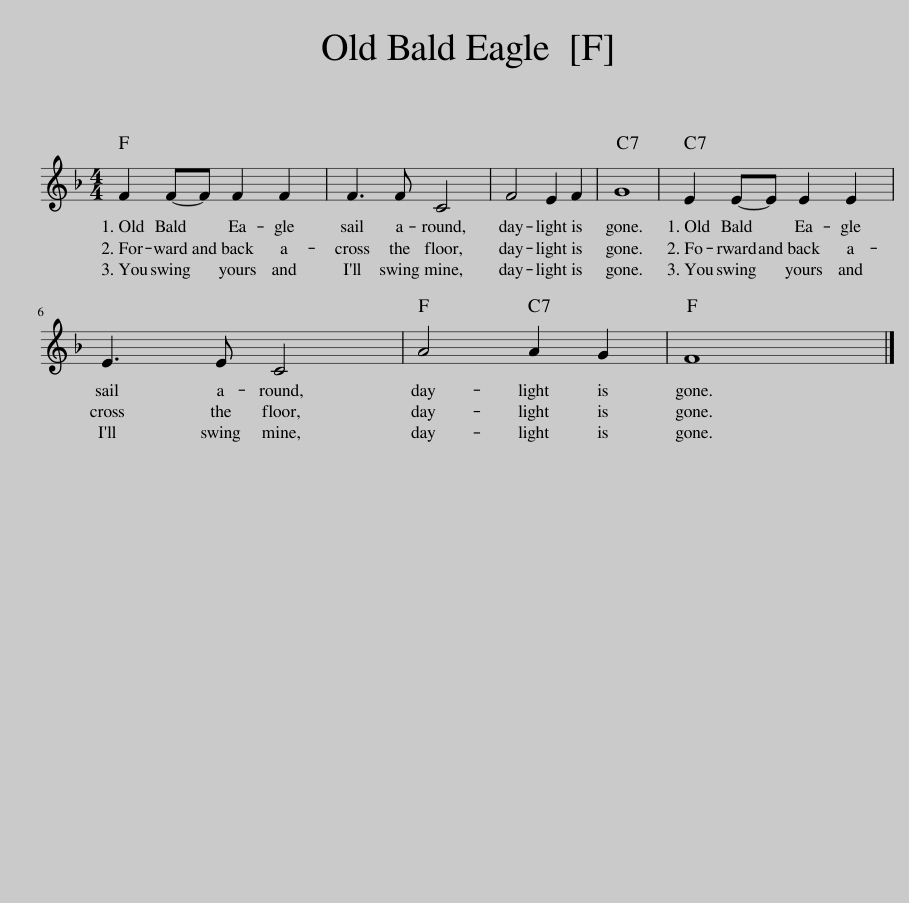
X:1
L:1/8
M:4/4
I:linebreak $
K:F
V:1 treble
V:1
 F2 F-F F2 F2 | F3 F C4 | F4 E2 F2 | G8 | E2 E-E E2 E2 |$ %5
 E3 E C4 | A4 A2 G2 | F8 |] %8
